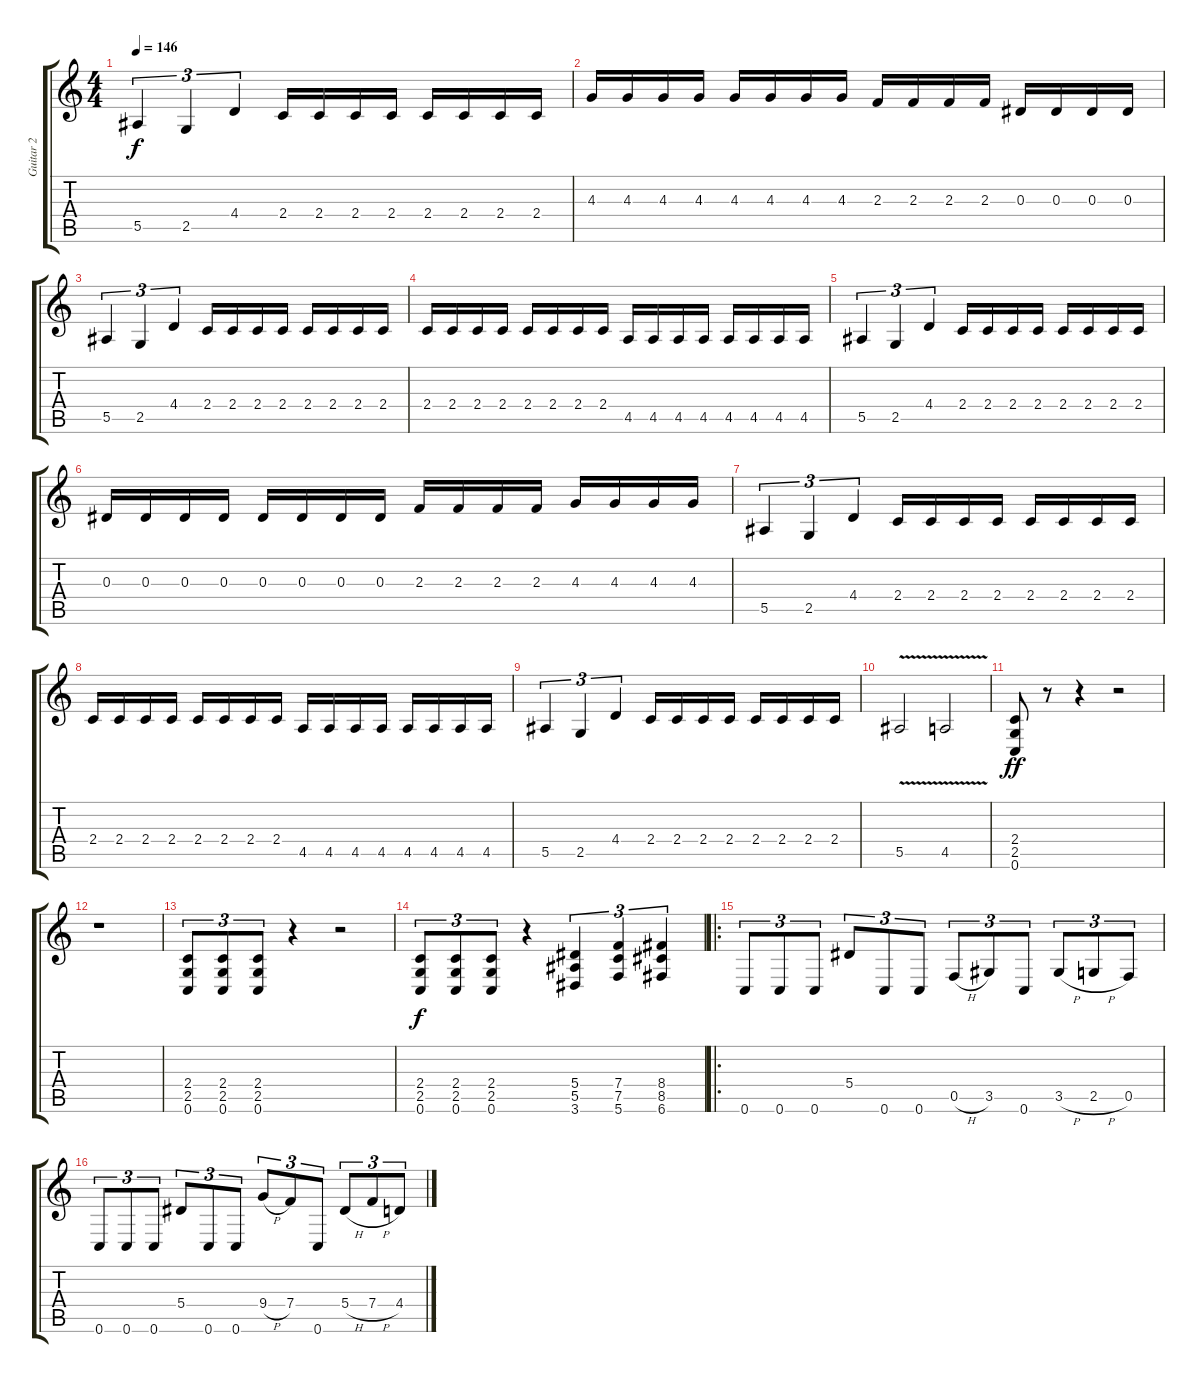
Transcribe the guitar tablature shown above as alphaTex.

\track ("Guitar 2" "Guitar 2") {instrument distortionguitar}
\staff {score tabs}
\tuning (C4 G3 Eb3 Bb2 F2 C2) {hide}
\ts (4 4)
\tempo 146
\clef g2
\ks c
5.5.4{tu (3 2) dy f} 2.5.4{tu (3 2)} 4.4.4{tu (3 2)} 2.4.16 2.4.16 2.4.16 2.4.16 2.4.16 2.4.16 2.4.16 2.4.16 |
4.3.16 4.3.16 4.3.16 4.3.16 4.3.16 4.3.16 4.3.16 4.3.16 2.3.16 2.3.16 2.3.16 2.3.16 0.3.16 0.3.16 0.3.16 0.3.16 |
5.5.4{tu (3 2)} 2.5.4{tu (3 2)} 4.4.4{tu (3 2)} 2.4.16 2.4.16 2.4.16 2.4.16 2.4.16 2.4.16 2.4.16 2.4.16 |
2.4.16 2.4.16 2.4.16 2.4.16 2.4.16 2.4.16 2.4.16 2.4.16 4.5.16 4.5.16 4.5.16 4.5.16 4.5.16 4.5.16 4.5.16 4.5.16 |
5.5.4{tu (3 2)} 2.5.4{tu (3 2)} 4.4.4{tu (3 2)} 2.4.16 2.4.16 2.4.16 2.4.16 2.4.16 2.4.16 2.4.16 2.4.16 |
0.3.16 0.3.16 0.3.16 0.3.16 0.3.16 0.3.16 0.3.16 0.3.16 2.3.16 2.3.16 2.3.16 2.3.16 4.3.16 4.3.16 4.3.16 4.3.16 |
5.5.4{tu (3 2)} 2.5.4{tu (3 2)} 4.4.4{tu (3 2)} 2.4.16 2.4.16 2.4.16 2.4.16 2.4.16 2.4.16 2.4.16 2.4.16 |
2.4.16 2.4.16 2.4.16 2.4.16 2.4.16 2.4.16 2.4.16 2.4.16 4.5.16 4.5.16 4.5.16 4.5.16 4.5.16 4.5.16 4.5.16 4.5.16 |
5.5.4{tu (3 2)} 2.5.4{tu (3 2)} 4.4.4{tu (3 2)} 2.4.16 2.4.16 2.4.16 2.4.16 2.4.16 2.4.16 2.4.16 2.4.16 |
5.5{v}.2 4.5{v}.2 |
(2.4 2.5 0.6).8{dy ff} r.8 r.4 r.2 |
r.1 |
(2.4 2.5 0.6).8{tu (3 2)} (2.4 2.5 0.6).8{tu (3 2)} (2.4 2.5 0.6).8{tu (3 2)} r.4 r.2 |
(2.4 2.5 0.6).8{tu (3 2) dy f} (2.4 2.5 0.6).8{tu (3 2)} (2.4 2.5 0.6).8{tu (3 2)} r.4 (5.4 5.5 3.6).4{tu (3 2)} (7.4 7.5 5.6).4{tu (3 2)} (8.4 8.5 6.6).4{tu (3 2)} |
\ro
0.6.8{tu (3 2)} 0.6.8{tu (3 2)} 0.6.8{tu (3 2)} 5.4.8{tu (3 2)} 0.6.8{tu (3 2)} 0.6.8{tu (3 2)} 0.5{h}.8{tu (3 2)} 3.5.8{tu (3 2)} 0.6.8{tu (3 2)} 3.5{h}.8{tu (3 2)} 2.5{h}.8{tu (3 2)} 0.5.8{tu (3 2)} |
0.6.8{tu (3 2)} 0.6.8{tu (3 2)} 0.6.8{tu (3 2)} 5.4.8{tu (3 2)} 0.6.8{tu (3 2)} 0.6.8{tu (3 2)} 9.4{h}.8{tu (3 2)} 7.4.8{tu (3 2)} 0.6.8{tu (3 2)} 5.4{h}.8{tu (3 2)} 7.4{h}.8{tu (3 2)} 4.4.8{tu (3 2)}
